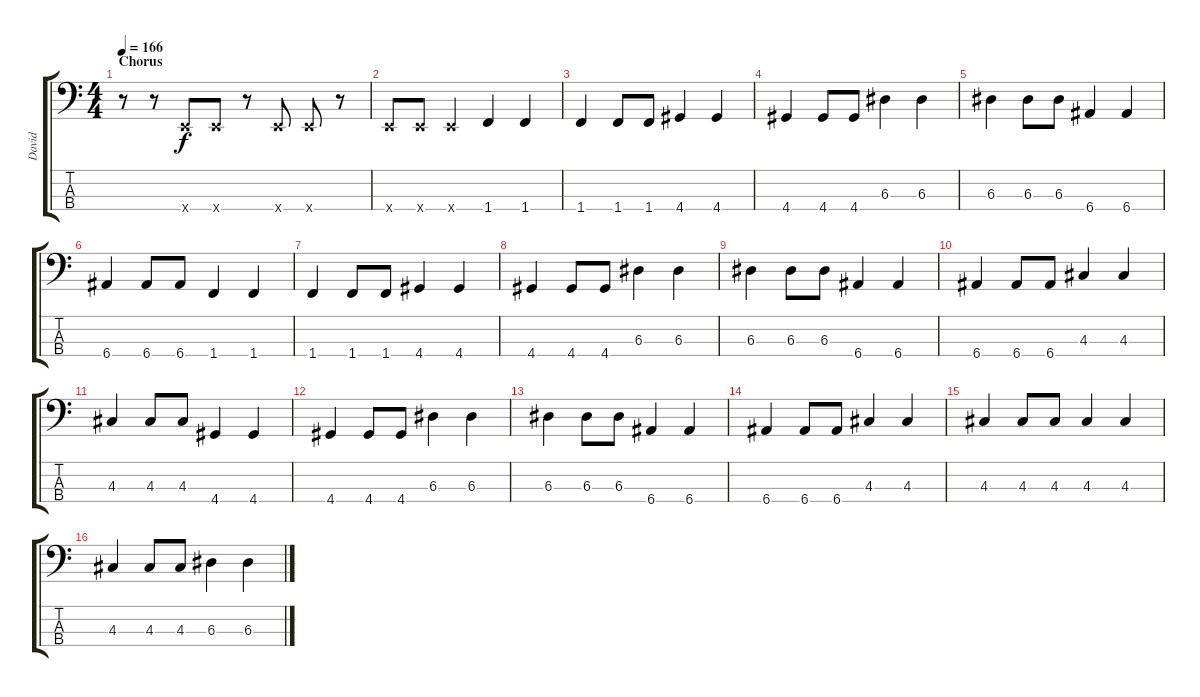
\track ("David" "David") {instrument electricbasspick}
\staff {score tabs}
\tuning (G2 D2 A1 E1) {hide}
\ts (4 4)
\section ("" "Chorus")
\tempo 166
\clef f4
\ks c
r.8{dy f} r.8 0.4{x}.8 0.4{x}.8 r.8 0.4{x}.8 0.4{x}.8 r.8 |
0.4{x}.8 0.4{x}.8 0.4{x}.4 1.4.4 1.4.4 |
1.4.4 1.4.8 1.4.8 4.4.4 4.4.4 |
4.4.4 4.4.8 4.4.8 6.3.4 6.3.4 |
6.3.4 6.3.8 6.3.8 6.4.4 6.4.4 |
6.4.4 6.4.8 6.4.8 1.4.4 1.4.4 |
1.4.4 1.4.8 1.4.8 4.4.4 4.4.4 |
4.4.4 4.4.8 4.4.8 6.3.4 6.3.4 |
6.3.4 6.3.8 6.3.8 6.4.4 6.4.4 |
6.4.4 6.4.8 6.4.8 4.3.4 4.3.4 |
4.3.4 4.3.8 4.3.8 4.4.4 4.4.4 |
4.4.4 4.4.8 4.4.8 6.3.4 6.3.4 |
6.3.4 6.3.8 6.3.8 6.4.4 6.4.4 |
6.4.4 6.4.8 6.4.8 4.3.4 4.3.4 |
4.3.4 4.3.8 4.3.8 4.3.4 4.3.4 |
4.3.4 4.3.8 4.3.8 6.3.4 6.3.4
